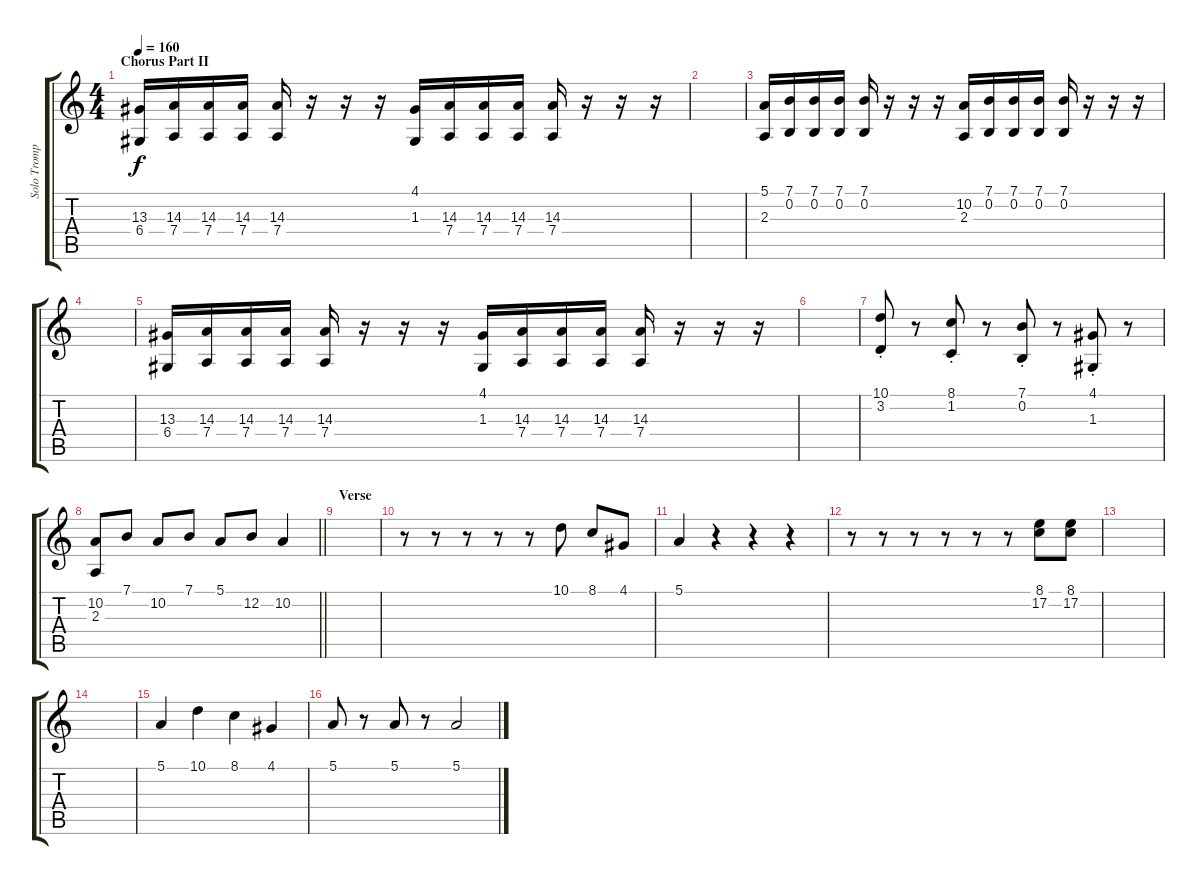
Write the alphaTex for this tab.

\track ("Solo Trompete" "Solo Tromp") {instrument trumpet}
\staff {score tabs}
\tuning (E4 B3 G3 D3 A2 E2) {hide}
\ts (4 4)
\section ("" "Chorus Part II")
\tempo 160
\clef g2
\ks c
(13.3 6.4).16{dy f} (14.3 7.4).16 (14.3 7.4).16 (14.3 7.4).16 (14.3 7.4).16 r.16 r.16 r.16 (4.1 1.3).16 (14.3 7.4).16 (14.3 7.4).16 (14.3 7.4).16 (14.3 7.4).16 r.16 r.16 r.16 |
|
(5.1 2.3).16 (7.1 0.2).16 (7.1 0.2).16 (7.1 0.2).16 (7.1 0.2).16 r.16 r.16 r.16 (10.2 2.3).16 (7.1 0.2).16 (7.1 0.2).16 (7.1 0.2).16 (7.1 0.2).16 r.16 r.16 r.16 |
|
(13.3 6.4).16 (14.3 7.4).16 (14.3 7.4).16 (14.3 7.4).16 (14.3 7.4).16 r.16 r.16 r.16 (4.1 1.3).16 (14.3 7.4).16 (14.3 7.4).16 (14.3 7.4).16 (14.3 7.4).16 r.16 r.16 r.16 |
|
(10.1{st} 3.2{st}).8 r.8 (8.1{st} 1.2{st}).8 r.8 (7.1{st} 0.2{st}).8 r.8 (4.1{st} 1.3{st}).8 r.8 |
\barLineRight lightlight
(10.2 2.3).8 7.1.8 10.2.8 7.1.8 5.1.8 12.2.8 10.2.4 |
\section ("" "Verse")
|
r.8 r.8 r.8 r.8 r.8 10.1.8 8.1.8 4.1.8 |
5.1.4 r.4 r.4 r.4 |
r.8 r.8 r.8 r.8 r.8 r.8 (8.1 17.2).8 (8.1 17.2).8 |
|
|
5.1.4 10.1.4 8.1.4 4.1.4 |
5.1.8 r.8 5.1.8 r.8 5.1.2
